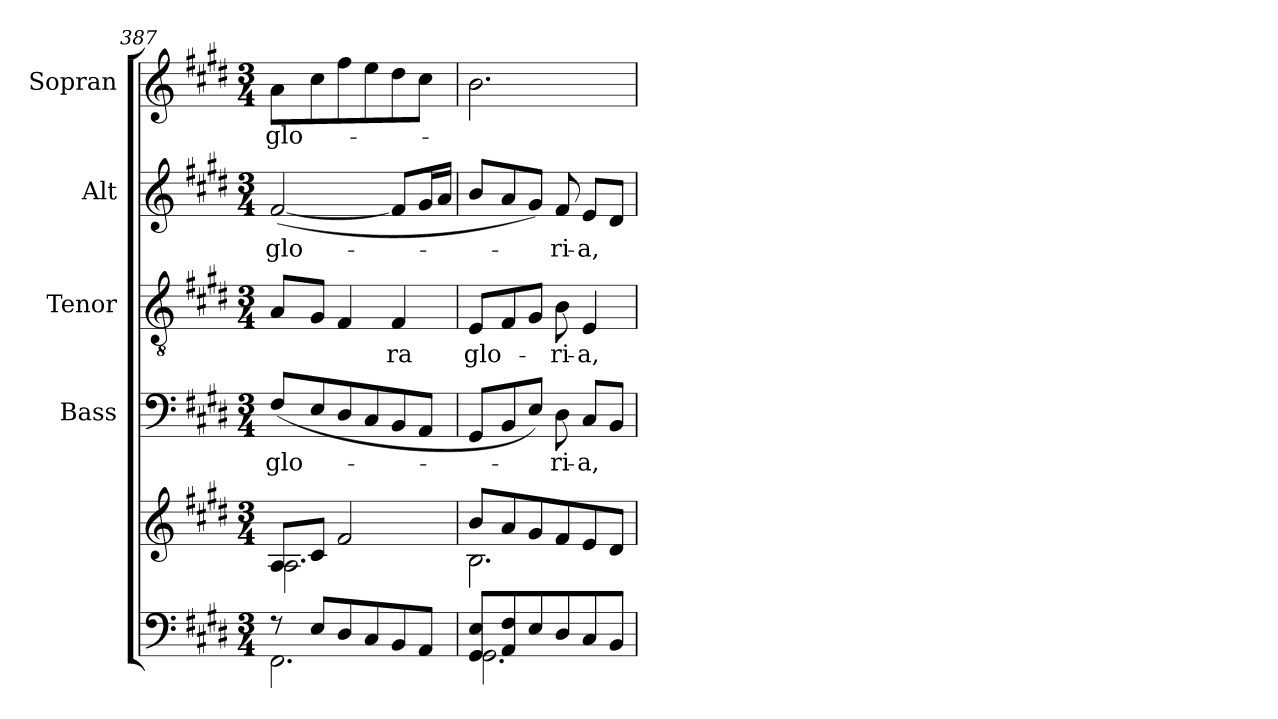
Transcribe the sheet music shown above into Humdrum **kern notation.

**kern	**kern	**kern	**text	**kern	**text	**kern	**text	**kern	**text
*part5	*part5	*part4	*part4	*part3	*part3	*part2	*part2	*part1	*part1
*staff6	*staff5	*staff4	*staff4	*staff3	*staff3	*staff2	*staff2	*staff1	*staff1
*	*	*I"Bass	*	*I"Tenor	*	*I"Alt	*	*I"Sopran	*
*	*	*I'B.	*	*I'T.	*	*I'A.	*	*I'S.	*
*clefF4	*clefG2	*clefF4	*	*clefGv2	*	*clefG2	*	*clefG2	*
*k[f#c#g#d#]	*k[f#c#g#d#]	*k[f#c#g#d#]	*	*k[f#c#g#d#]	*	*k[f#c#g#d#]	*	*k[f#c#g#d#]	*
*E:	*E:	*E:	*	*E:	*	*E:	*	*E:	*
*M3/4	*M3/4	*M3/4	*	*M3/4	*	*M3/4	*	*M3/4	*
=387	=387	=387	=387	=387	=387	=387	=387	=387	=387
*^	*^	*	*	*	*	*	*	*	*
!	!	!	!	!	!LO:LY:b	!	!	!	!LO:LY:b	!	!LO:LY:b
8rE	2.FF#\	8A/L	2.A\	(<8F#/L	glo-	8A/L	.	(<[2f#/	glo-	8a\L	glo-
8E/L	.	8c#/J	.	8E/	.	8G#/J	.	.	.	8cc#\	.
8D#/	.	2f#/	.	8D#/	.	4F#/	.	.	.	8ff#\	.
8C#/	.	.	.	8C#/	.	.	.	.	.	8ee\	.
!	!	!	!	!	!	!	!LO:LY:b	!	!	!	!
8BB/	.	.	.	8BB/	.	4F#/	-ra	8f#/L]	.	8dd#\	.
8AA/J	.	.	.	8AA/J	.	.	.	16g#/L	.	8cc#\J	.
.	.	.	.	.	.	.	.	16a/JJ	.	.	.
=388	=388	=388	=388	=388	=388	=388	=388	=388	=388	=388	=388
!	!	!	!	!	!	!	!LO:LY:b	!	!	!	!
8GG#/ 8E/L	2.GG#\	8b/L	2.B\	8GG#/L	.	8E/L	glo-	8b/L	.	2.b\	.
8AA/ 8F#/	.	8a/	.	8BB/	.	8F#/	.	8a/	.	.	.
8E/	.	8g#/	.	8E/J)	.	8G#/J	.	8g#/J)	.	.	.
!	!	!	!	!	!LO:LY:b	!	!LO:LY:b	!	!LO:LY:b	!	!
8D#/	.	8f#/	.	8D#\	-ri-	8B\	-ri-	8f#/	-ri-	.	.
!	!	!	!	!	!LO:LY:b	!	!LO:LY:b	!	!LO:LY:b	!	!
8C#/	.	8e/	.	8C#/L	-a,	4E/	-a,	8e/L	-a,	.	.
8BB/J	.	8d#/J	.	8BB/J	.	.	.	8d#/J	.	.	.
*v	*v	*	*	*	*	*	*	*	*	*	*
*	*v	*v	*	*	*	*	*	*	*	*
=	=	=	=	=	=	=	=	=	=
*-	*-	*-	*-	*-	*-	*-	*-	*-	*-
